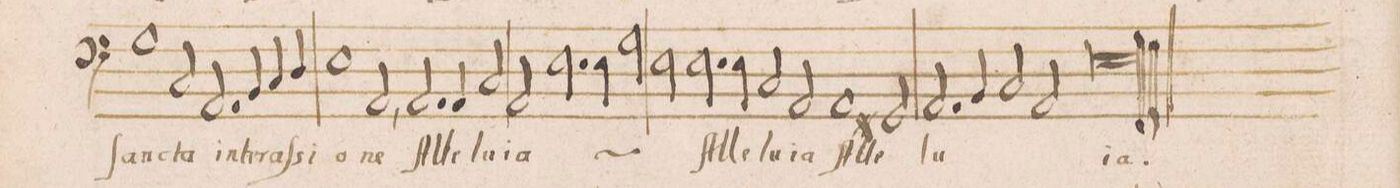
**kern	**text
*I"BASSVS	*
*clefF4	*
*k[]	*
*met(C|)	*
*M2/1	*
1G	ſan-
2C/	-cta
2.AA/	in-
=64-	=64-
4BB/	-ter-
4C/	-ceſ-
4D/	-si-
1E	-o-
=65-	=65-
2AA,>/	-ne
2.AA/	Al-
4AA/	-le-
2C/	-lu-
=66	=66
2AA/	-ia
*	*ij
2.E\	Al-
4E\	-le-
2G\	-lu-
=67	=67
2E\	-ia
*	*Xij
2.E\	Al-
4E\	-le-
2C/	-lu-
=68-	=68-
2AA/	-ia
1AA	Al-
2GG#X/	-le-
=69	=69
2.AA/	-lu-
4BB/	.
2C/	.
2AA/	.
=70-	=70-
[00E\l	-ia.
1E]	.
==	==
*-	*-
